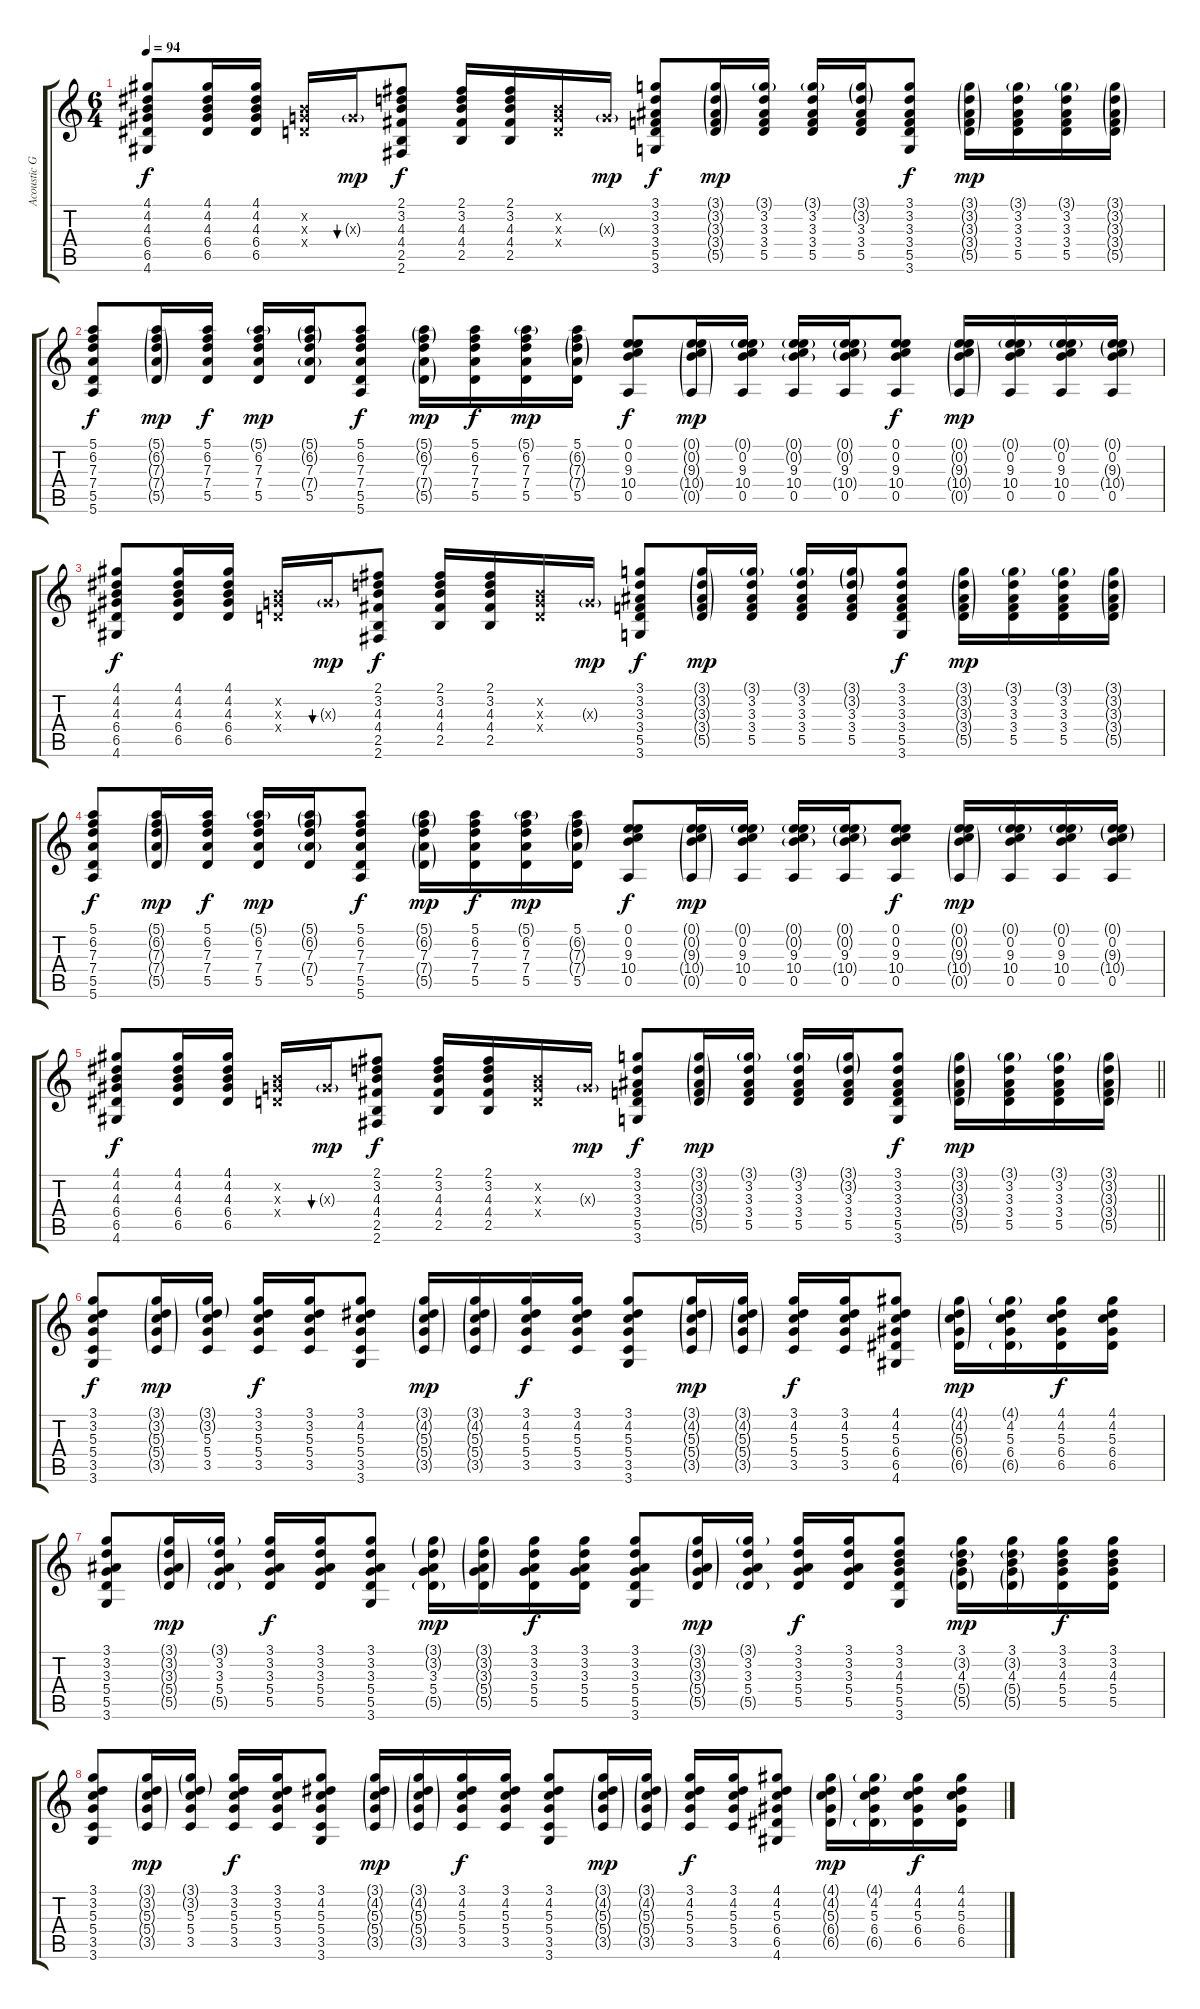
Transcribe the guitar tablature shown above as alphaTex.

\track ("Acoustic Guitar" "Acoustic G") {instrument acousticguitarsteel}
\staff {score tabs}
\tuning (E4 B3 G3 D3 A2 E2) {hide}
\ts (6 4)
\tempo 94
\clef g2
\ks c
(4.1 4.2 4.3 6.4 6.5 4.6).8{dy f} (4.1 4.2 4.3 6.4 6.5).16 (4.1 4.2 4.3 6.4 6.5).16 (0.2{x} 0.3{x} 0.4{x}).16 0.3{g x}.16{bu 60 dy mp} (2.1 3.2 4.3 4.4 2.5 2.6).8{dy f} (2.1 3.2 4.3 4.4 2.5).16 (2.1 3.2 4.3 4.4 2.5).16 (0.2{x} 0.3{x} 0.4{x}).16 0.3{g x}.16{dy mp} (3.1 3.2 3.3 3.4 5.5 3.6).8{dy f} (3.1{g} 3.2{g} 3.3{g} 3.4{g} 5.5{g}).16{dy mp} (3.1{g} 3.2 3.3 3.4 5.5).16 (3.1{g} 3.2 3.3 3.4 5.5).16 (3.1{g} 3.2{g} 3.3 3.4 5.5).16 (3.1 3.2 3.3 3.4 5.5 3.6).8{dy f} (3.1{g} 3.2{g} 3.3{g} 3.4{g} 5.5{g}).16{dy mp} (3.1{g} 3.2 3.3 3.4 5.5).16 (3.1{g} 3.2 3.3 3.4 5.5).16 (3.1{g} 3.2{g} 3.3{g} 3.4{g} 5.5{g}).16 |
(5.1 6.2 7.3 7.4 5.5 5.6).8{dy f} (5.1{g} 6.2{g} 7.3{g} 7.4{g} 5.5{g}).16{dy mp} (5.1 6.2 7.3 7.4 5.5).16{dy f} (5.1{g} 6.2 7.3 7.4 5.5).16{dy mp} (5.1{g} 6.2{g} 7.3 7.4{g} 5.5).16 (5.1 6.2 7.3 7.4 5.5 5.6).8{dy f} (5.1{g} 6.2{g} 7.3 7.4{g} 5.5{g}).16{dy mp} (5.1 6.2 7.3 7.4 5.5).16{dy f} (5.1{g} 6.2 7.3 7.4 5.5).16{dy mp} (5.1 6.2{g} 7.3{g} 7.4{g} 5.5).16 (0.1 0.2 9.3 10.4 0.5).8{dy f} (0.1{g} 0.2{g} 9.3{g} 10.4{g} 0.5{g}).16{dy mp} (0.1{g} 0.2 9.3 10.4 0.5).16 (0.1{g} 0.2{g} 9.3 10.4 0.5).16 (0.1{g} 0.2{g} 9.3 10.4{g} 0.5).16 (0.1 0.2 9.3 10.4 0.5).8{dy f} (0.1{g} 0.2{g} 9.3{g} 10.4{g} 0.5{g}).16{dy mp} (0.1{g} 0.2 9.3 10.4 0.5).16 (0.1{g} 0.2 9.3 10.4 0.5).16 (0.1{g} 0.2 9.3{g} 10.4{g} 0.5).16 |
(4.1 4.2 4.3 6.4 6.5 4.6).8{dy f} (4.1 4.2 4.3 6.4 6.5).16 (4.1 4.2 4.3 6.4 6.5).16 (0.2{x} 0.3{x} 0.4{x}).16 0.3{g x}.16{bu 60 dy mp} (2.1 3.2 4.3 4.4 2.5 2.6).8{dy f} (2.1 3.2 4.3 4.4 2.5).16 (2.1 3.2 4.3 4.4 2.5).16 (0.2{x} 0.3{x} 0.4{x}).16 0.3{g x}.16{dy mp} (3.1 3.2 3.3 3.4 5.5 3.6).8{dy f} (3.1{g} 3.2{g} 3.3{g} 3.4{g} 5.5{g}).16{dy mp} (3.1{g} 3.2 3.3 3.4 5.5).16 (3.1{g} 3.2 3.3 3.4 5.5).16 (3.1{g} 3.2{g} 3.3 3.4 5.5).16 (3.1 3.2 3.3 3.4 5.5 3.6).8{dy f} (3.1{g} 3.2{g} 3.3{g} 3.4{g} 5.5{g}).16{dy mp} (3.1{g} 3.2 3.3 3.4 5.5).16 (3.1{g} 3.2 3.3 3.4 5.5).16 (3.1{g} 3.2{g} 3.3{g} 3.4{g} 5.5{g}).16 |
(5.1 6.2 7.3 7.4 5.5 5.6).8{dy f} (5.1{g} 6.2{g} 7.3{g} 7.4{g} 5.5{g}).16{dy mp} (5.1 6.2 7.3 7.4 5.5).16{dy f} (5.1{g} 6.2 7.3 7.4 5.5).16{dy mp} (5.1{g} 6.2{g} 7.3 7.4{g} 5.5).16 (5.1 6.2 7.3 7.4 5.5 5.6).8{dy f} (5.1{g} 6.2{g} 7.3 7.4{g} 5.5{g}).16{dy mp} (5.1 6.2 7.3 7.4 5.5).16{dy f} (5.1{g} 6.2 7.3 7.4 5.5).16{dy mp} (5.1 6.2{g} 7.3{g} 7.4{g} 5.5).16 (0.1 0.2 9.3 10.4 0.5).8{dy f} (0.1{g} 0.2{g} 9.3{g} 10.4{g} 0.5{g}).16{dy mp} (0.1{g} 0.2 9.3 10.4 0.5).16 (0.1{g} 0.2{g} 9.3 10.4 0.5).16 (0.1{g} 0.2{g} 9.3 10.4{g} 0.5).16 (0.1 0.2 9.3 10.4 0.5).8{dy f} (0.1{g} 0.2{g} 9.3{g} 10.4{g} 0.5{g}).16{dy mp} (0.1{g} 0.2 9.3 10.4 0.5).16 (0.1{g} 0.2 9.3 10.4 0.5).16 (0.1{g} 0.2 9.3{g} 10.4{g} 0.5).16 |
\barLineRight lightlight
(4.1 4.2 4.3 6.4 6.5 4.6).8{dy f} (4.1 4.2 4.3 6.4 6.5).16 (4.1 4.2 4.3 6.4 6.5).16 (0.2{x} 0.3{x} 0.4{x}).16 0.3{g x}.16{bu 60 dy mp} (2.1 3.2 4.3 4.4 2.5 2.6).8{dy f} (2.1 3.2 4.3 4.4 2.5).16 (2.1 3.2 4.3 4.4 2.5).16 (0.2{x} 0.3{x} 0.4{x}).16 0.3{g x}.16{dy mp} (3.1 3.2 3.3 3.4 5.5 3.6).8{dy f} (3.1{g} 3.2{g} 3.3{g} 3.4{g} 5.5{g}).16{dy mp} (3.1{g} 3.2 3.3 3.4 5.5).16 (3.1{g} 3.2 3.3 3.4 5.5).16 (3.1{g} 3.2{g} 3.3 3.4 5.5).16 (3.1 3.2 3.3 3.4 5.5 3.6).8{dy f} (3.1{g} 3.2{g} 3.3{g} 3.4{g} 5.5{g}).16{dy mp} (3.1{g} 3.2 3.3 3.4 5.5).16 (3.1{g} 3.2 3.3 3.4 5.5).16 (3.1{g} 3.2{g} 3.3{g} 3.4{g} 5.5{g}).16 |
(3.1 3.2 5.3 5.4 3.5 3.6).8{dy f} (3.1{g} 3.2{g} 5.3{g} 5.4{g} 3.5{g}).16{dy mp} (3.1{g} 3.2{g} 5.3 5.4 3.5).16 (3.1 3.2 5.3 5.4 3.5).16{dy f} (3.1 3.2 5.3 5.4 3.5).16 (3.1 4.2 5.3 5.4 3.5 3.6).8 (3.1{g} 4.2{g} 5.3{g} 5.4{g} 3.5{g}).16{dy mp} (3.1{g} 4.2{g} 5.3{g} 5.4{g} 3.5{g}).16 (3.1 4.2 5.3 5.4 3.5).16{dy f} (3.1 4.2 5.3 5.4 3.5).16 (3.1 4.2 5.3 5.4 3.5 3.6).8 (3.1{g} 4.2{g} 5.3{g} 5.4{g} 3.5{g}).16{dy mp} (3.1{g} 4.2{g} 5.3{g} 5.4{g} 3.5{g}).16 (3.1 4.2 5.3 5.4 3.5).16{dy f} (3.1 4.2 5.3 5.4 3.5).16 (4.1 4.2 5.3 6.4 6.5 4.6).8 (4.1{g} 4.2{g} 5.3{g} 6.4{g} 6.5{g}).16{dy mp} (4.1{g} 4.2 5.3 6.4 6.5{g}).16 (4.1 4.2 5.3 6.4 6.5).16{dy f} (4.1 4.2 5.3 6.4 6.5).16 |
(3.1 3.2 3.3 5.4 5.5 3.6).8 (3.1{g} 3.2{g} 3.3{g} 5.4{g} 5.5{g}).16{dy mp} (3.1{g} 3.2 3.3 5.4 5.5{g}).16 (3.1 3.2 3.3 5.4 5.5).16{dy f} (3.1 3.2 3.3 5.4 5.5).16 (3.1 3.2 3.3 5.4 5.5 3.6).8 (3.1{g} 3.2{g} 3.3 5.4 5.5{g}).16{dy mp} (3.1{g} 3.2{g} 3.3{g} 5.4{g} 5.5{g}).16 (3.1 3.2 3.3 5.4 5.5).16{dy f} (3.1 3.2 3.3 5.4 5.5).16 (3.1 3.2 3.3 5.4 5.5 3.6).8 (3.1{g} 3.2{g} 3.3{g} 5.4{g} 5.5{g}).16{dy mp} (3.1{g} 3.2 3.3 5.4 5.5{g}).16 (3.1 3.2 3.3 5.4 5.5).16{dy f} (3.1 3.2 3.3 5.4 5.5).16 (3.1 3.2 4.3 5.4 5.5 3.6).8 (3.1 3.2{g} 4.3 5.4{g} 5.5{g}).16{dy mp} (3.1 3.2{g} 4.3 5.4{g} 5.5{g}).16 (3.1 3.2 4.3 5.4 5.5).16{dy f} (3.1 3.2 4.3 5.4 5.5).16 |
(3.1 3.2 5.3 5.4 3.5 3.6).8 (3.1{g} 3.2{g} 5.3{g} 5.4{g} 3.5{g}).16{dy mp} (3.1{g} 3.2{g} 5.3 5.4 3.5).16 (3.1 3.2 5.3 5.4 3.5).16{dy f} (3.1 3.2 5.3 5.4 3.5).16 (3.1 4.2 5.3 5.4 3.5 3.6).8 (3.1{g} 4.2{g} 5.3{g} 5.4{g} 3.5{g}).16{dy mp} (3.1{g} 4.2{g} 5.3{g} 5.4{g} 3.5{g}).16 (3.1 4.2 5.3 5.4 3.5).16{dy f} (3.1 4.2 5.3 5.4 3.5).16 (3.1 4.2 5.3 5.4 3.5 3.6).8 (3.1{g} 4.2{g} 5.3{g} 5.4{g} 3.5{g}).16{dy mp} (3.1{g} 4.2{g} 5.3{g} 5.4{g} 3.5{g}).16 (3.1 4.2 5.3 5.4 3.5).16{dy f} (3.1 4.2 5.3 5.4 3.5).16 (4.1 4.2 5.3 6.4 6.5 4.6).8 (4.1{g} 4.2{g} 5.3{g} 6.4{g} 6.5{g}).16{dy mp} (4.1{g} 4.2 5.3 6.4 6.5{g}).16 (4.1 4.2 5.3 6.4 6.5).16{dy f} (4.1 4.2 5.3 6.4 6.5).16
